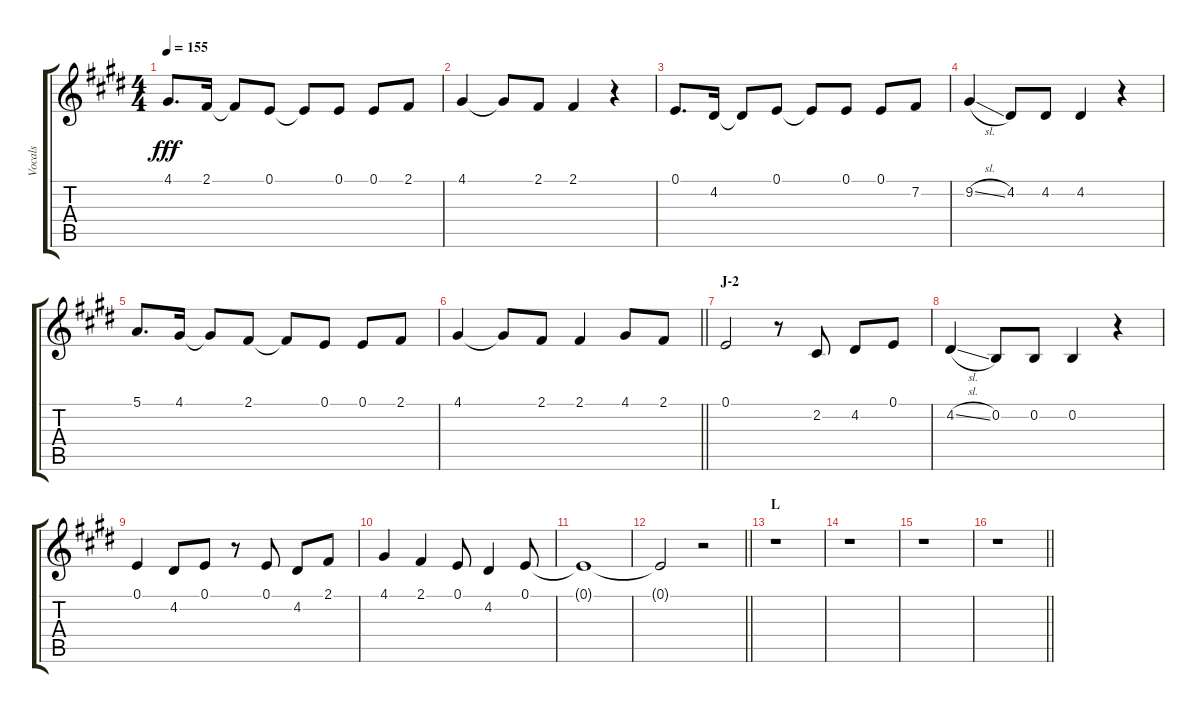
\track ("Vocals" "Vocals") {instrument voiceoohs}
\staff {score tabs}
\tuning (E4 B3 G3 D3 A2 E2) {hide}
\ts (4 4)
\tempo 155
\clef g2
\ks e
4.1.8{d dy fff} 2.1.16 2.1{t}.8 0.1.8 0.1{t}.8 0.1.8 0.1.8 2.1.8 |
4.1.4 4.1{t}.8 2.1.8 2.1.4 r.4 |
0.1.8{d} 4.2.16 4.2{t}.8 0.1.8 0.1{t}.8 0.1.8 0.1.8 7.2.8 |
9.2{sl}.4 4.2.8 4.2.8 4.2.4 r.4 |
5.1.8{d} 4.1.16 4.1{t}.8 2.1.8 2.1{t}.8 0.1.8 0.1.8 2.1.8 |
\barLineRight lightlight
4.1.4 4.1{t}.8 2.1.8 2.1.4 4.1.8 2.1.8 |
\section ("" "J-2")
0.1.2 r.8 2.2.8 4.2.8 0.1.8 |
4.2{sl}.4 0.2.8 0.2.8 0.2.4 r.4 |
0.1.4 4.2.8 0.1.8 r.8 0.1.8 4.2.8 2.1.8 |
4.1.4 2.1.4 0.1.8 4.2.4 0.1.8 |
0.1{t}.1 |
\barLineRight lightlight
0.1{t}.2 r.2 |
\section ("" "L")
r.1 |
r.1 |
r.1 |
\barLineRight lightlight
r.1
